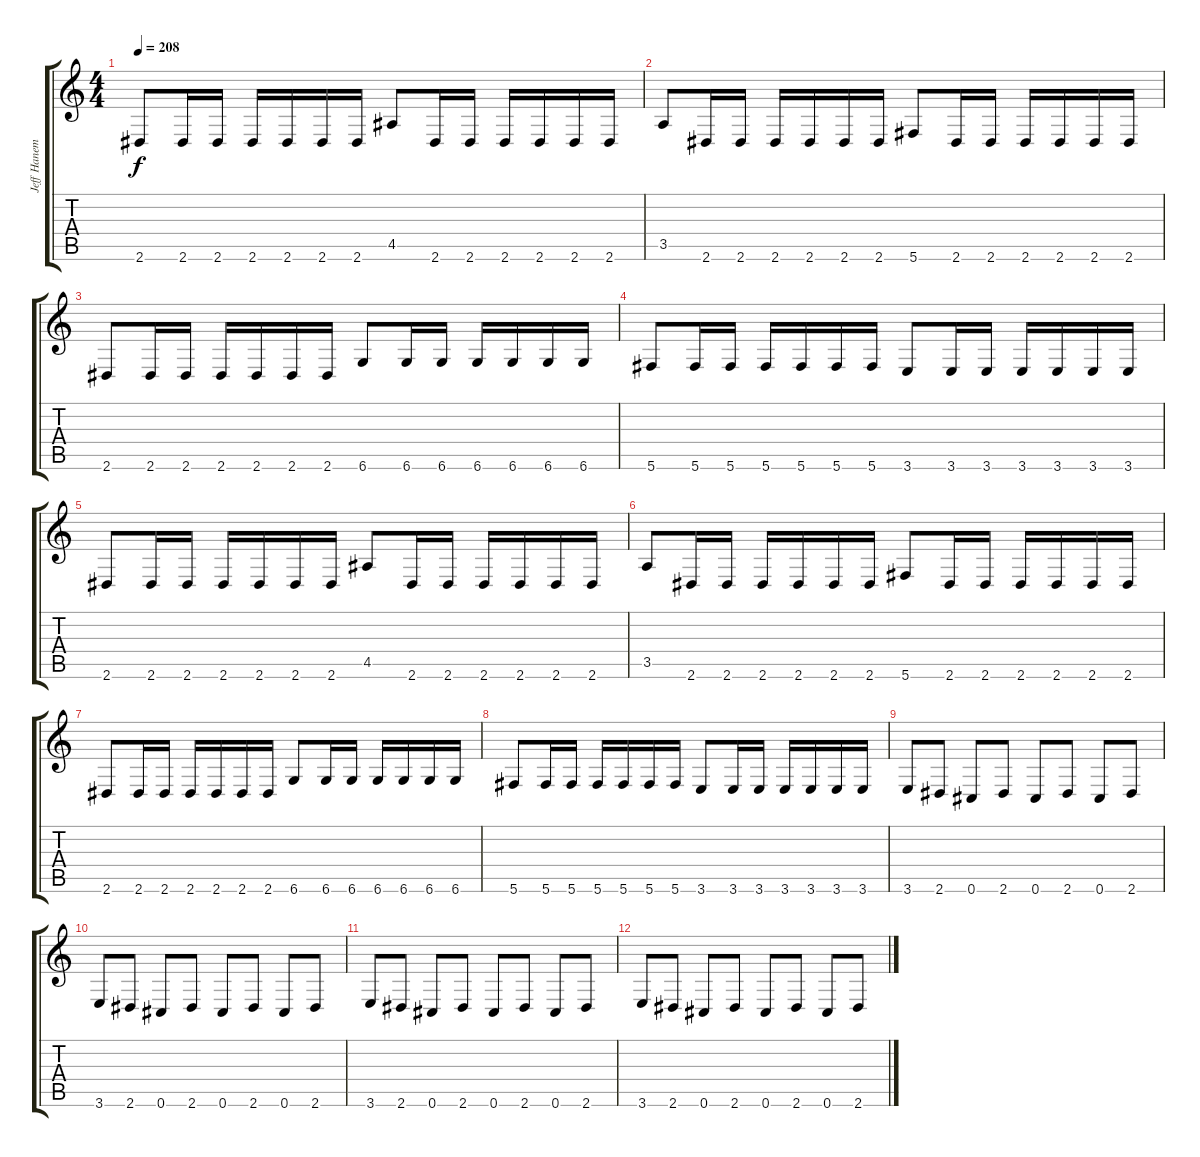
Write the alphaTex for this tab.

\track ("Jeff Hanemann" "Jeff Hanem") {instrument distortionguitar}
\staff {score tabs}
\tuning (Db4 Ab3 E3 B2 Gb2 Db2) {hide}
\ts (4 4)
\tempo 208
\clef g2
\ks c
2.6.8{dy f} 2.6.16 2.6.16 2.6.16 2.6.16 2.6.16 2.6.16 4.5.8 2.6.16 2.6.16 2.6.16 2.6.16 2.6.16 2.6.16 |
3.5.8 2.6.16 2.6.16 2.6.16 2.6.16 2.6.16 2.6.16 5.6.8 2.6.16 2.6.16 2.6.16 2.6.16 2.6.16 2.6.16 |
2.6.8 2.6.16 2.6.16 2.6.16 2.6.16 2.6.16 2.6.16 6.6.8 6.6.16 6.6.16 6.6.16 6.6.16 6.6.16 6.6.16 |
5.6.8 5.6.16 5.6.16 5.6.16 5.6.16 5.6.16 5.6.16 3.6.8 3.6.16 3.6.16 3.6.16 3.6.16 3.6.16 3.6.16 |
2.6.8 2.6.16 2.6.16 2.6.16 2.6.16 2.6.16 2.6.16 4.5.8 2.6.16 2.6.16 2.6.16 2.6.16 2.6.16 2.6.16 |
3.5.8 2.6.16 2.6.16 2.6.16 2.6.16 2.6.16 2.6.16 5.6.8 2.6.16 2.6.16 2.6.16 2.6.16 2.6.16 2.6.16 |
2.6.8 2.6.16 2.6.16 2.6.16 2.6.16 2.6.16 2.6.16 6.6.8 6.6.16 6.6.16 6.6.16 6.6.16 6.6.16 6.6.16 |
5.6.8 5.6.16 5.6.16 5.6.16 5.6.16 5.6.16 5.6.16 3.6.8 3.6.16 3.6.16 3.6.16 3.6.16 3.6.16 3.6.16 |
3.6.8 2.6.8 0.6.8 2.6.8 0.6.8 2.6.8 0.6.8 2.6.8 |
3.6.8 2.6.8 0.6.8 2.6.8 0.6.8 2.6.8 0.6.8 2.6.8 |
3.6.8 2.6.8 0.6.8 2.6.8 0.6.8 2.6.8 0.6.8 2.6.8 |
3.6.8 2.6.8 0.6.8 2.6.8 0.6.8 2.6.8 0.6.8 2.6.8
